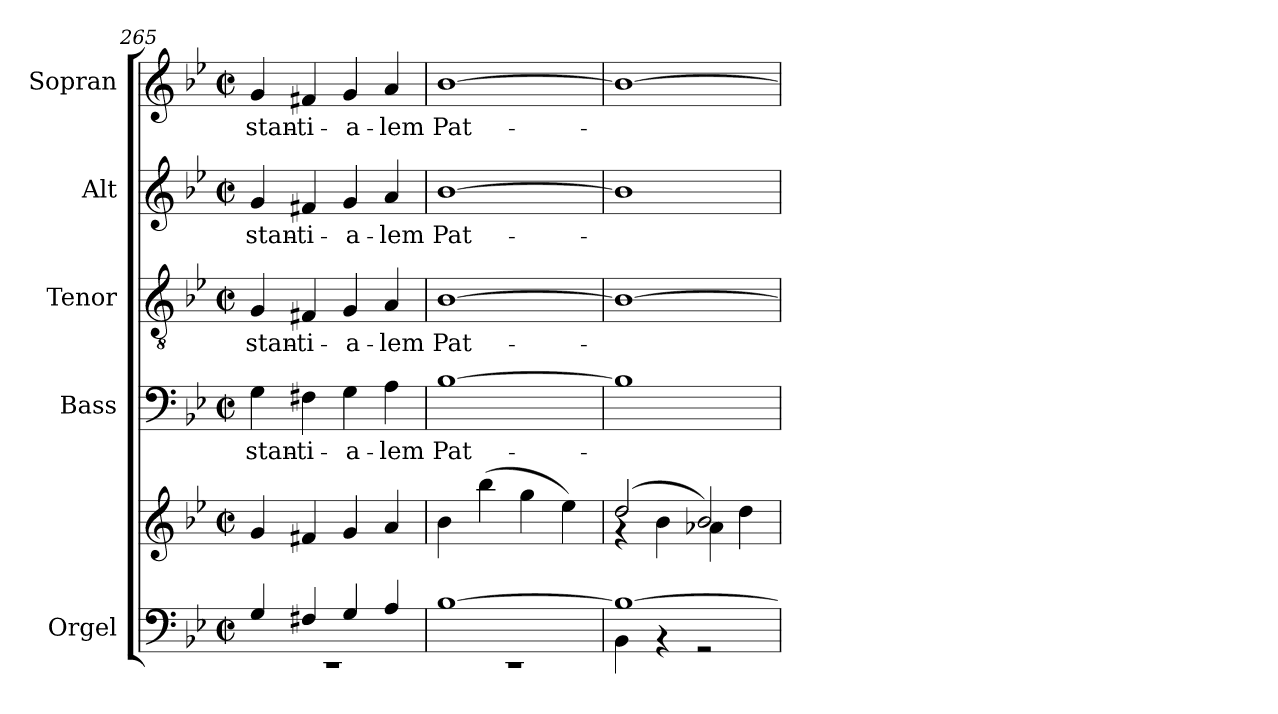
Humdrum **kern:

**kern	**kern	**kern	**text	**kern	**text	**kern	**text	**kern	**text
*part5	*part5	*part4	*part4	*part3	*part3	*part2	*part2	*part1	*part1
*staff6	*staff5	*staff4	*staff4	*staff3	*staff3	*staff2	*staff2	*staff1	*staff1
*I"Orgel	*	*I"Bass	*	*I"Tenor	*	*I"Alt	*	*I"Sopran	*
*I'Org.	*	*I'B.	*	*I'T.	*	*I'A.	*	*I'S.	*
*clefF4	*clefG2	*clefF4	*	*clefGv2	*	*clefG2	*	*clefG2	*
*k[b-e-]	*k[b-e-]	*k[b-e-]	*	*k[b-e-]	*	*k[b-e-]	*	*k[b-e-]	*
*B-:	*B-:	*B-:	*	*B-:	*	*B-:	*	*B-:	*
*M2/2	*M2/2	*M2/2	*	*M2/2	*	*M2/2	*	*M2/2	*
*met(c|)	*met(c|)	*met(c|)	*	*met(c|)	*	*met(c|)	*	*met(c|)	*
=265	=265	=265	=265	=265	=265	=265	=265	=265	=265
*^	*	*	*	*	*	*	*	*	*
!	!	!	!	!LO:LY:b	!	!LO:LY:b	!	!LO:LY:b	!	!LO:LY:b
4G/	1rEE	4g/	4G\	-stan-	4G/	-stan-	4g/	-stan-	4g/	-stan-
!	!	!	!	!LO:LY:b	!	!LO:LY:b	!	!LO:LY:b	!	!LO:LY:b
4F#X/	.	4f#X/	4F#X\	-ti-	4F#X/	-ti-	4f#X/	-ti-	4f#X/	-ti-
!	!	!	!	!LO:LY:b	!	!LO:LY:b	!	!LO:LY:b	!	!LO:LY:b
4G/	.	4g/	4G\	-a-	4G/	-a-	4g/	-a-	4g/	-a-
!	!	!	!	!LO:LY:b	!	!LO:LY:b	!	!LO:LY:b	!	!LO:LY:b
4A/	.	4a/	4A\	-lem	4A/	-lem	4a/	-lem	4a/	-lem
=266	=266	=266	=266	=266	=266	=266	=266	=266	=266	=266
!	!	!	!	!LO:LY:b	!	!LO:LY:b	!	!LO:LY:b	!	!LO:LY:b
[>1B-	1rEE	4b-\	[1B-	Pat-	[1B-	Pat-	[1b-	Pat-	[1b-	Pat-
.	.	(>4bb-\	.	.	.	.	.	.	.	.
.	.	4gg\	.	.	.	.	.	.	.	.
.	.	4ee-\)	.	.	.	.	.	.	.	.
=267	=267	=267	=267	=267	=267	=267	=267	=267	=267	=267
*	*	*^	*	*	*	*	*	*	*	*
1B-_	4BB-\	(2dd/	4rf	1B-]	.	1B-_	.	1b-]	.	1b-_	.
.	4rAA	.	4b-\	.	.	.	.	.	.	.	.
.	2rGG	2b-/)	4a-X\	.	.	.	.	.	.	.	.
.	.	.	4dd\	.	.	.	.	.	.	.	.
*v	*v	*	*	*	*	*	*	*	*	*	*
*	*v	*v	*	*	*	*	*	*	*	*
=	=	=	=	=	=	=	=	=	=
*-	*-	*-	*-	*-	*-	*-	*-	*-	*-
